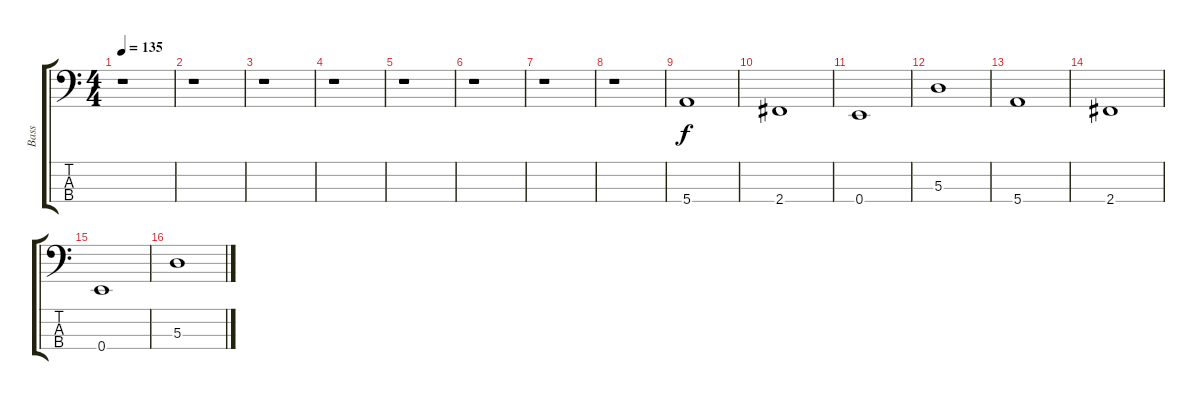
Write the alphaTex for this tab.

\track ("Bass" "Bass") {instrument fretlessbass}
\staff {score tabs}
\tuning (G2 D2 A1 E1) {hide}
\ts (4 4)
\tempo 135
\clef f4
\ks c
r.1{dy f} |
r.1 |
r.1 |
r.1 |
r.1 |
r.1 |
r.1 |
r.1 |
5.4.1 |
2.4.1 |
0.4.1 |
5.3.1 |
5.4.1 |
2.4.1 |
0.4.1 |
5.3.1
